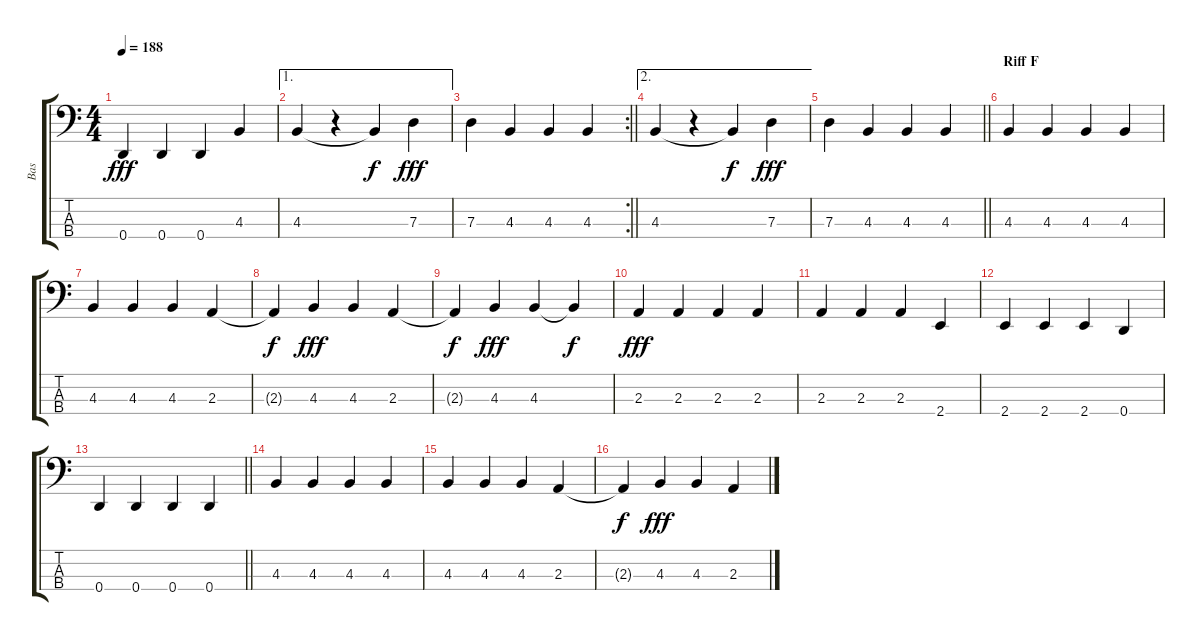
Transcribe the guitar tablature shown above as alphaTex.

\track ("Bas" "Bas") {instrument electricbassfinger}
\staff {score tabs}
\tuning (F2 C2 G1 D1) {hide}
\ts (4 4)
\tempo 188
\clef f4
\ks c
0.4.4{dy fff} 0.4.4 0.4.4 4.3.4 |
\ae 1
4.3.4 r.4 4.3{t}.4{dy f} 7.3.4{dy fff} |
\rc 2
\barLineRight lightlight
7.3.4 4.3.4 4.3.4 4.3.4 |
\ae 2
4.3.4 r.4 4.3{t}.4{dy f} 7.3.4{dy fff} |
\barLineRight lightlight
7.3.4 4.3.4 4.3.4 4.3.4 |
\section ("" "Riff F")
4.3.4{volume 16} 4.3.4 4.3.4 4.3.4 |
4.3.4 4.3.4 4.3.4 2.3.4 |
2.3{t}.4{dy f} 4.3.4{dy fff} 4.3.4 2.3.4 |
2.3{t}.4{dy f} 4.3.4{dy fff} 4.3.4 4.3{t}.4{dy f} |
2.3.4{dy fff} 2.3.4 2.3.4 2.3.4 |
2.3.4 2.3.4 2.3.4 2.4.4 |
2.4.4 2.4.4 2.4.4 0.4.4 |
\barLineRight lightlight
0.4.4 0.4.4 0.4.4 0.4.4 |
4.3.4 4.3.4 4.3.4 4.3.4 |
4.3.4 4.3.4 4.3.4 2.3.4 |
2.3{t}.4{dy f} 4.3.4{dy fff} 4.3.4 2.3.4
